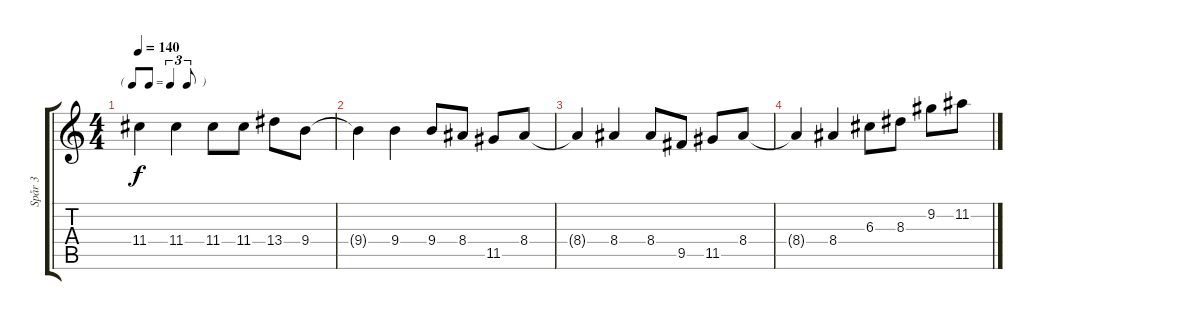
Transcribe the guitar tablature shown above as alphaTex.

\track ("Spår 3" "Spår 3") {instrument acousticguitarsteel}
\staff {score tabs}
\tuning (E4 B3 G3 D3 A2 E2) {hide}
\ts (4 4)
\tf triplet8th
\tempo 140
\clef g2
\ks c
11.4{t}.4{dy f} 11.4.4 11.4.8 11.4.8 13.4.8 9.4.8 |
9.4{t}.4 9.4.4 9.4.8 8.4.8 11.5.8 8.4.8 |
8.4{t}.4 8.4.4 8.4.8 9.5.8 11.5.8 8.4.8 |
8.4{t}.4 8.4.4 6.3.8 8.3.8 9.2.8 11.2.8
